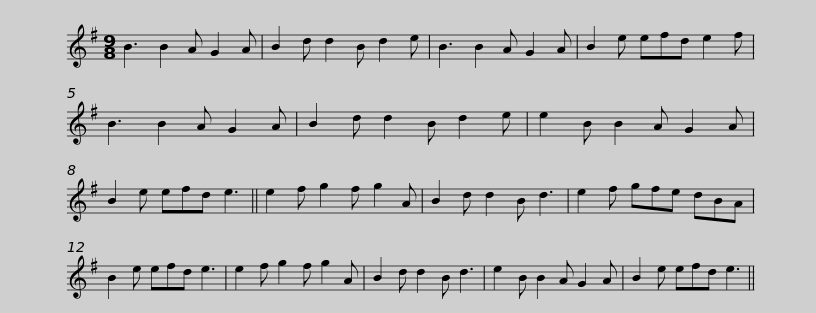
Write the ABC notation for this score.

X:1
L:1/8
M:9/8
I:linebreak $
K:G
V:1 treble
V:1
 B3 B2 A G2 A | B2 d d2 B d2 e | B3 B2 A G2 A | B2 e efd e2 f | B3 B2 A G2 A | %5
 B2 d d2 B d2 e |$ e2 B B2 A G2 A | B2 e efd e3 || e2 f g2 f g2 A | B2 d d2 B d3 | %10
 e2 f gfe dBA | B2 e efd e3 |$ e2 f g2 f g2 A | B2 d d2 B d3 | e2 B B2 A G2 A | %15
 B2 e efd e3 || %16
